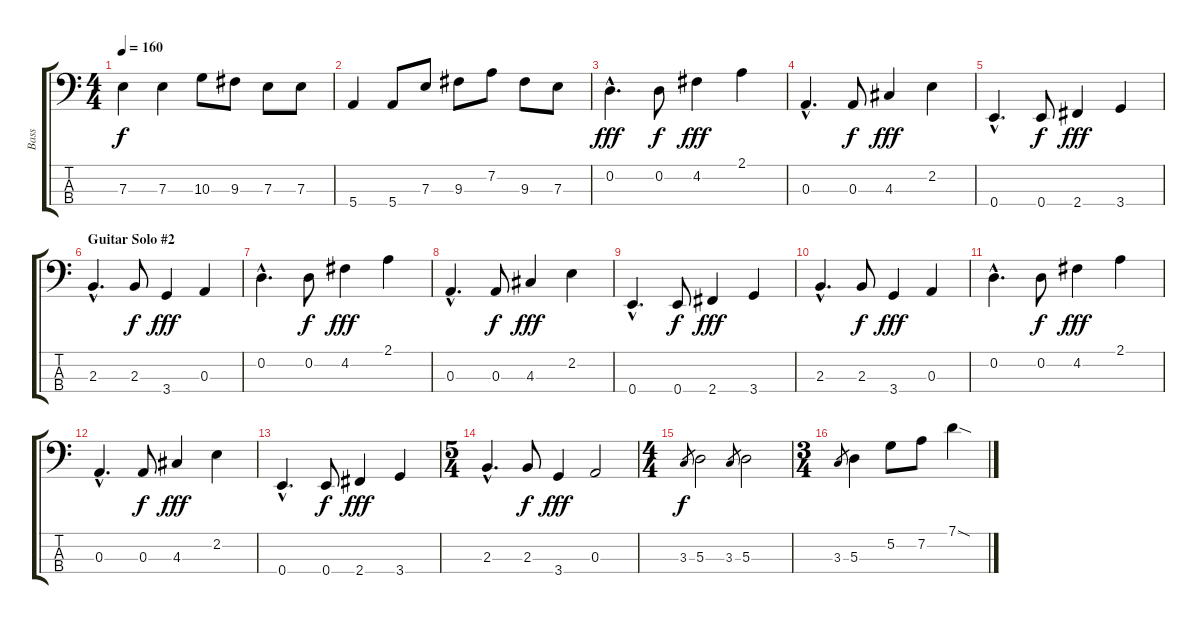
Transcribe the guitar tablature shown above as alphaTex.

\track ("Bass" "Bass") {instrument electricbasspick}
\staff {score tabs}
\tuning (G2 D2 A1 E1) {hide}
\ts (4 4)
\tempo 160
\clef f4
\ks c
7.3.4{dy f} 7.3.4 10.3.8 9.3.8 7.3.8 7.3.8 |
5.4.4 5.4.8 7.3.8 9.3.8 7.2.8 9.3.8 7.3.8 |
0.2{hac}.4{d dy fff} 0.2.8{dy f} 4.2.4{dy fff} 2.1.4 |
0.3{hac}.4{d} 0.3.8{dy f} 4.3.4{dy fff} 2.2.4 |
0.4{hac}.4{d} 0.4.8{dy f} 2.4.4{dy fff} 3.4.4 |
\section ("" "Guitar Solo #2")
2.3{hac}.4{d} 2.3.8{dy f} 3.4.4{dy fff} 0.3.4 |
0.2{hac}.4{d} 0.2.8{dy f} 4.2.4{dy fff} 2.1.4 |
0.3{hac}.4{d} 0.3.8{dy f} 4.3.4{dy fff} 2.2.4 |
0.4{hac}.4{d} 0.4.8{dy f} 2.4.4{dy fff} 3.4.4 |
2.3{hac}.4{d} 2.3.8{dy f} 3.4.4{dy fff} 0.3.4 |
0.2{hac}.4{d} 0.2.8{dy f} 4.2.4{dy fff} 2.1.4 |
0.3{hac}.4{d} 0.3.8{dy f} 4.3.4{dy fff} 2.2.4 |
0.4{hac}.4{d} 0.4.8{dy f} 2.4.4{dy fff} 3.4.4 |
\ts (5 4)
2.3{hac}.4{d} 2.3.8{dy f} 3.4.4{dy fff} 0.3.2 |
\ts (4 4)
3.3.8{gr dy f} 5.3.2 3.3.8{gr} 5.3.2 |
\ts (3 4)
3.3.8{gr} 5.3.4 5.2.8 7.2.8 7.1{sod}.4
